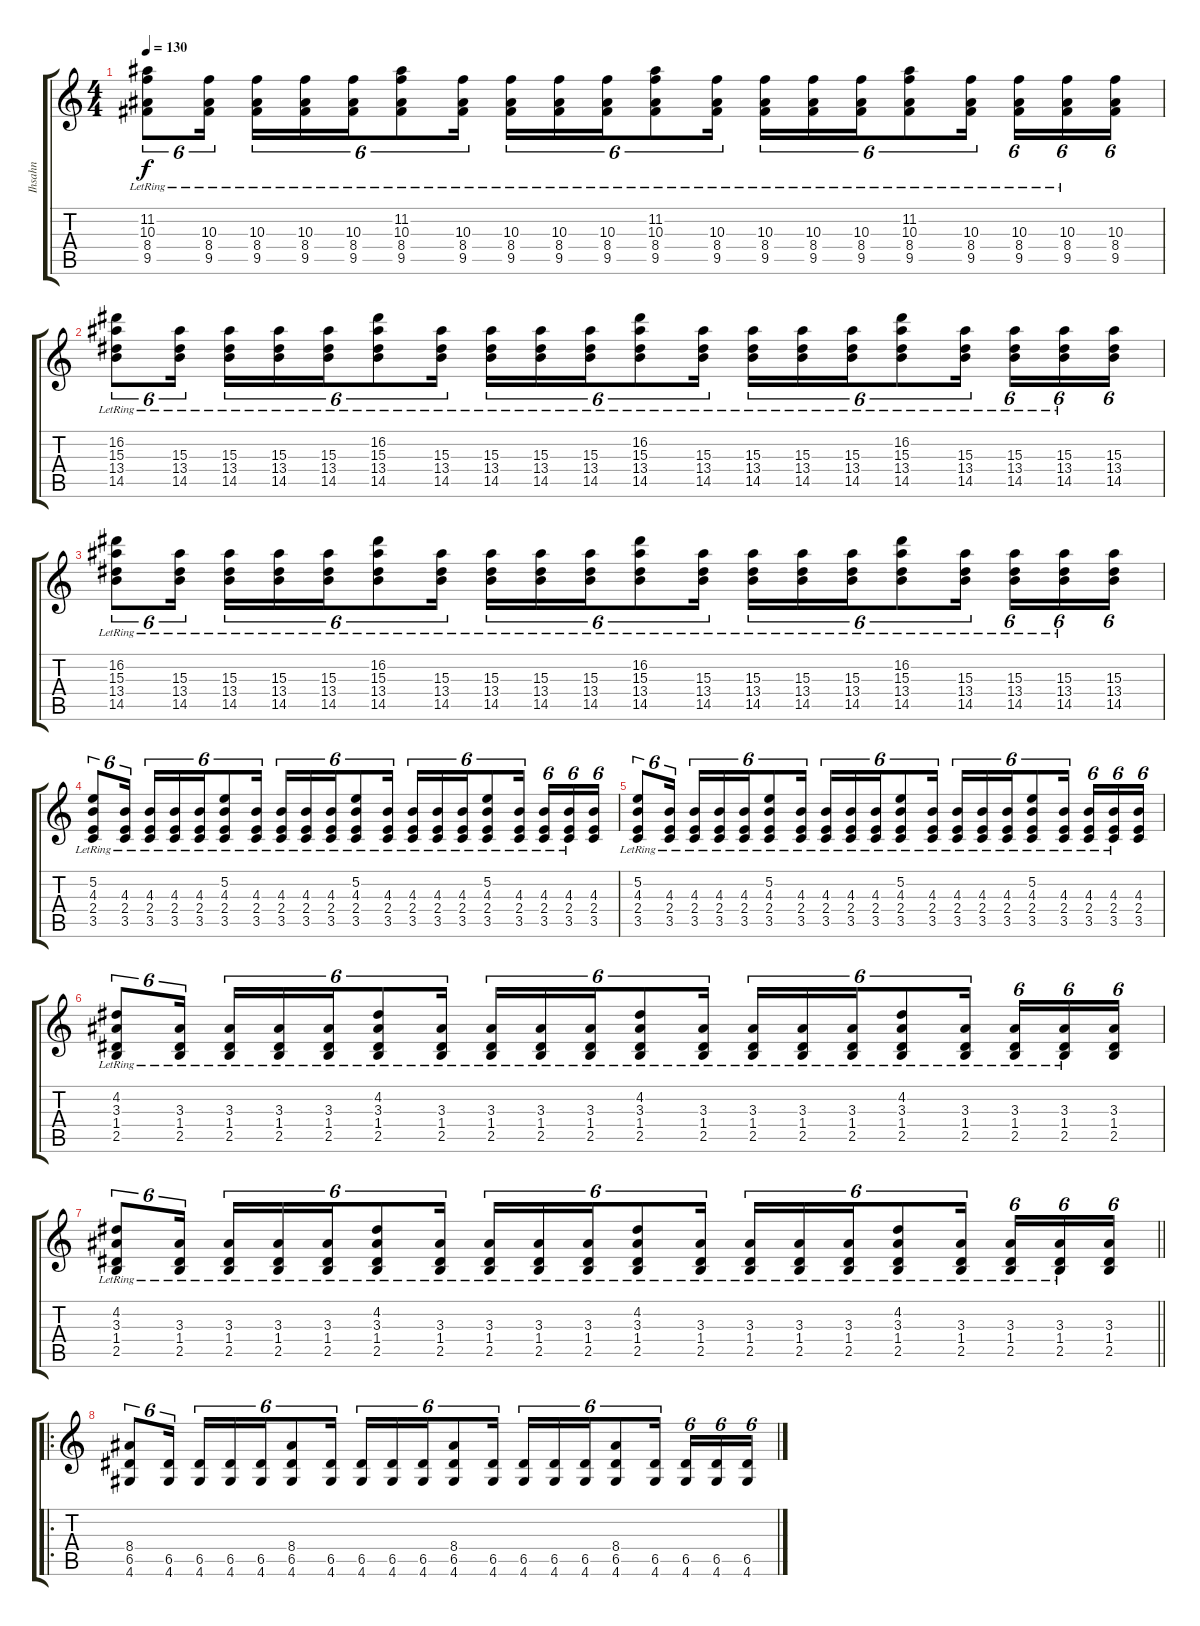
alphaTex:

\track ("Ihsahn" "Ihsahn") {instrument distortionguitar}
\staff {score tabs}
\tuning (E4 B3 G3 D3 A2 E2) {hide}
\ts (4 4)
\tempo 130
\clef g2
\ks c
(11.2{lr} 10.3{lr} 8.4{lr} 9.5{lr}).8{tu (6 4) dy f} (10.3{lr} 8.4{lr} 9.5{lr}).16{tu (6 4)} (10.3{lr} 8.4{lr} 9.5{lr}).16{tu (6 4)} (10.3{lr} 8.4{lr} 9.5{lr}).16{tu (6 4)} (10.3{lr} 8.4{lr} 9.5{lr}).16{tu (6 4)} (11.2{lr} 10.3{lr} 8.4{lr} 9.5{lr}).8{tu (6 4)} (10.3{lr} 8.4{lr} 9.5{lr}).16{tu (6 4)} (10.3{lr} 8.4{lr} 9.5{lr}).16{tu (6 4)} (10.3{lr} 8.4{lr} 9.5{lr}).16{tu (6 4)} (10.3{lr} 8.4{lr} 9.5{lr}).16{tu (6 4)} (11.2{lr} 10.3{lr} 8.4{lr} 9.5{lr}).8{tu (6 4)} (10.3{lr} 8.4{lr} 9.5{lr}).16{tu (6 4)} (10.3{lr} 8.4{lr} 9.5{lr}).16{tu (6 4)} (10.3{lr} 8.4{lr} 9.5{lr}).16{tu (6 4)} (10.3{lr} 8.4{lr} 9.5{lr}).16{tu (6 4)} (11.2{lr} 10.3{lr} 8.4{lr} 9.5{lr}).8{tu (6 4)} (10.3{lr} 8.4{lr} 9.5{lr}).16{tu (6 4)} (10.3{lr} 8.4{lr} 9.5{lr}).16{tu (6 4)} (10.3{lr} 8.4{lr} 9.5{lr}).16{tu (6 4)} (10.3 8.4 9.5).16{tu (6 4)} |
(16.2{lr} 15.3{lr} 13.4{lr} 14.5{lr}).8{tu (6 4)} (15.3{lr} 13.4{lr} 14.5{lr}).16{tu (6 4)} (15.3{lr} 13.4{lr} 14.5{lr}).16{tu (6 4)} (15.3{lr} 13.4{lr} 14.5{lr}).16{tu (6 4)} (15.3{lr} 13.4{lr} 14.5{lr}).16{tu (6 4)} (16.2{lr} 15.3{lr} 13.4{lr} 14.5{lr}).8{tu (6 4)} (15.3{lr} 13.4{lr} 14.5{lr}).16{tu (6 4)} (15.3{lr} 13.4{lr} 14.5{lr}).16{tu (6 4)} (15.3{lr} 13.4{lr} 14.5{lr}).16{tu (6 4)} (15.3{lr} 13.4{lr} 14.5{lr}).16{tu (6 4)} (16.2{lr} 15.3{lr} 13.4{lr} 14.5{lr}).8{tu (6 4)} (15.3{lr} 13.4{lr} 14.5{lr}).16{tu (6 4)} (15.3{lr} 13.4{lr} 14.5{lr}).16{tu (6 4)} (15.3{lr} 13.4{lr} 14.5{lr}).16{tu (6 4)} (15.3{lr} 13.4{lr} 14.5{lr}).16{tu (6 4)} (16.2{lr} 15.3{lr} 13.4{lr} 14.5{lr}).8{tu (6 4)} (15.3{lr} 13.4{lr} 14.5{lr}).16{tu (6 4)} (15.3{lr} 13.4{lr} 14.5{lr}).16{tu (6 4)} (15.3{lr} 13.4{lr} 14.5{lr}).16{tu (6 4)} (15.3 13.4 14.5).16{tu (6 4)} |
(16.2{lr} 15.3{lr} 13.4{lr} 14.5{lr}).8{tu (6 4)} (15.3{lr} 13.4{lr} 14.5{lr}).16{tu (6 4)} (15.3{lr} 13.4{lr} 14.5{lr}).16{tu (6 4)} (15.3{lr} 13.4{lr} 14.5{lr}).16{tu (6 4)} (15.3{lr} 13.4{lr} 14.5{lr}).16{tu (6 4)} (16.2{lr} 15.3{lr} 13.4{lr} 14.5{lr}).8{tu (6 4)} (15.3{lr} 13.4{lr} 14.5{lr}).16{tu (6 4)} (15.3{lr} 13.4{lr} 14.5{lr}).16{tu (6 4)} (15.3{lr} 13.4{lr} 14.5{lr}).16{tu (6 4)} (15.3{lr} 13.4{lr} 14.5{lr}).16{tu (6 4)} (16.2{lr} 15.3{lr} 13.4{lr} 14.5{lr}).8{tu (6 4)} (15.3{lr} 13.4{lr} 14.5{lr}).16{tu (6 4)} (15.3{lr} 13.4{lr} 14.5{lr}).16{tu (6 4)} (15.3{lr} 13.4{lr} 14.5{lr}).16{tu (6 4)} (15.3{lr} 13.4{lr} 14.5{lr}).16{tu (6 4)} (16.2{lr} 15.3{lr} 13.4{lr} 14.5{lr}).8{tu (6 4)} (15.3{lr} 13.4{lr} 14.5{lr}).16{tu (6 4)} (15.3{lr} 13.4{lr} 14.5{lr}).16{tu (6 4)} (15.3{lr} 13.4{lr} 14.5{lr}).16{tu (6 4)} (15.3 13.4 14.5).16{tu (6 4)} |
(5.2{lr} 4.3{lr} 2.4{lr} 3.5{lr}).8{tu (6 4)} (4.3{lr} 2.4{lr} 3.5{lr}).16{tu (6 4)} (4.3{lr} 2.4{lr} 3.5{lr}).16{tu (6 4)} (4.3{lr} 2.4{lr} 3.5{lr}).16{tu (6 4)} (4.3{lr} 2.4{lr} 3.5{lr}).16{tu (6 4)} (5.2{lr} 4.3{lr} 2.4{lr} 3.5{lr}).8{tu (6 4)} (4.3{lr} 2.4{lr} 3.5{lr}).16{tu (6 4)} (4.3{lr} 2.4{lr} 3.5{lr}).16{tu (6 4)} (4.3{lr} 2.4{lr} 3.5{lr}).16{tu (6 4)} (4.3{lr} 2.4{lr} 3.5{lr}).16{tu (6 4)} (5.2{lr} 4.3{lr} 2.4{lr} 3.5{lr}).8{tu (6 4)} (4.3{lr} 2.4{lr} 3.5{lr}).16{tu (6 4)} (4.3{lr} 2.4{lr} 3.5{lr}).16{tu (6 4)} (4.3{lr} 2.4{lr} 3.5{lr}).16{tu (6 4)} (4.3{lr} 2.4{lr} 3.5{lr}).16{tu (6 4)} (5.2{lr} 4.3{lr} 2.4{lr} 3.5{lr}).8{tu (6 4)} (4.3{lr} 2.4{lr} 3.5{lr}).16{tu (6 4)} (4.3{lr} 2.4{lr} 3.5{lr}).16{tu (6 4)} (4.3{lr} 2.4{lr} 3.5{lr}).16{tu (6 4)} (4.3 2.4 3.5).16{tu (6 4)} |
(5.2{lr} 4.3{lr} 2.4{lr} 3.5{lr}).8{tu (6 4)} (4.3{lr} 2.4{lr} 3.5{lr}).16{tu (6 4)} (4.3{lr} 2.4{lr} 3.5{lr}).16{tu (6 4)} (4.3{lr} 2.4{lr} 3.5{lr}).16{tu (6 4)} (4.3{lr} 2.4{lr} 3.5{lr}).16{tu (6 4)} (5.2{lr} 4.3{lr} 2.4{lr} 3.5{lr}).8{tu (6 4)} (4.3{lr} 2.4{lr} 3.5{lr}).16{tu (6 4)} (4.3{lr} 2.4{lr} 3.5{lr}).16{tu (6 4)} (4.3{lr} 2.4{lr} 3.5{lr}).16{tu (6 4)} (4.3{lr} 2.4{lr} 3.5{lr}).16{tu (6 4)} (5.2{lr} 4.3{lr} 2.4{lr} 3.5{lr}).8{tu (6 4)} (4.3{lr} 2.4{lr} 3.5{lr}).16{tu (6 4)} (4.3{lr} 2.4{lr} 3.5{lr}).16{tu (6 4)} (4.3{lr} 2.4{lr} 3.5{lr}).16{tu (6 4)} (4.3{lr} 2.4{lr} 3.5{lr}).16{tu (6 4)} (5.2{lr} 4.3{lr} 2.4{lr} 3.5{lr}).8{tu (6 4)} (4.3{lr} 2.4{lr} 3.5{lr}).16{tu (6 4)} (4.3{lr} 2.4{lr} 3.5{lr}).16{tu (6 4)} (4.3{lr} 2.4{lr} 3.5{lr}).16{tu (6 4)} (4.3 2.4 3.5).16{tu (6 4)} |
(4.2{lr} 3.3{lr} 1.4{lr} 2.5{lr}).8{tu (6 4)} (3.3{lr} 1.4{lr} 2.5{lr}).16{tu (6 4)} (3.3{lr} 1.4{lr} 2.5{lr}).16{tu (6 4)} (3.3{lr} 1.4{lr} 2.5{lr}).16{tu (6 4)} (3.3{lr} 1.4{lr} 2.5{lr}).16{tu (6 4)} (4.2{lr} 3.3{lr} 1.4{lr} 2.5{lr}).8{tu (6 4)} (3.3{lr} 1.4{lr} 2.5{lr}).16{tu (6 4)} (3.3{lr} 1.4{lr} 2.5{lr}).16{tu (6 4)} (3.3{lr} 1.4{lr} 2.5{lr}).16{tu (6 4)} (3.3{lr} 1.4{lr} 2.5{lr}).16{tu (6 4)} (4.2{lr} 3.3{lr} 1.4{lr} 2.5{lr}).8{tu (6 4)} (3.3{lr} 1.4{lr} 2.5{lr}).16{tu (6 4)} (3.3{lr} 1.4{lr} 2.5{lr}).16{tu (6 4)} (3.3{lr} 1.4{lr} 2.5{lr}).16{tu (6 4)} (3.3{lr} 1.4{lr} 2.5{lr}).16{tu (6 4)} (4.2{lr} 3.3{lr} 1.4{lr} 2.5{lr}).8{tu (6 4)} (3.3{lr} 1.4{lr} 2.5{lr}).16{tu (6 4)} (3.3{lr} 1.4{lr} 2.5{lr}).16{tu (6 4)} (3.3{lr} 1.4{lr} 2.5{lr}).16{tu (6 4)} (3.3 1.4 2.5).16{tu (6 4)} |
\barLineRight lightlight
(4.2{lr} 3.3{lr} 1.4{lr} 2.5{lr}).8{tu (6 4)} (3.3{lr} 1.4{lr} 2.5{lr}).16{tu (6 4)} (3.3{lr} 1.4{lr} 2.5{lr}).16{tu (6 4)} (3.3{lr} 1.4{lr} 2.5{lr}).16{tu (6 4)} (3.3{lr} 1.4{lr} 2.5{lr}).16{tu (6 4)} (4.2{lr} 3.3{lr} 1.4{lr} 2.5{lr}).8{tu (6 4)} (3.3{lr} 1.4{lr} 2.5{lr}).16{tu (6 4)} (3.3{lr} 1.4{lr} 2.5{lr}).16{tu (6 4)} (3.3{lr} 1.4{lr} 2.5{lr}).16{tu (6 4)} (3.3{lr} 1.4{lr} 2.5{lr}).16{tu (6 4)} (4.2{lr} 3.3{lr} 1.4{lr} 2.5{lr}).8{tu (6 4)} (3.3{lr} 1.4{lr} 2.5{lr}).16{tu (6 4)} (3.3{lr} 1.4{lr} 2.5{lr}).16{tu (6 4)} (3.3{lr} 1.4{lr} 2.5{lr}).16{tu (6 4)} (3.3{lr} 1.4{lr} 2.5{lr}).16{tu (6 4)} (4.2{lr} 3.3{lr} 1.4{lr} 2.5{lr}).8{tu (6 4)} (3.3{lr} 1.4{lr} 2.5{lr}).16{tu (6 4)} (3.3{lr} 1.4{lr} 2.5{lr}).16{tu (6 4)} (3.3{lr} 1.4{lr} 2.5{lr}).16{tu (6 4)} (3.3 1.4 2.5).16{tu (6 4)} |
\ro
(8.4 6.5 4.6).8{tu (6 4)} (6.5 4.6).16{tu (6 4)} (6.5 4.6).16{tu (6 4)} (6.5 4.6).16{tu (6 4)} (6.5 4.6).16{tu (6 4)} (8.4 6.5 4.6).8{tu (6 4)} (6.5 4.6).16{tu (6 4)} (6.5 4.6).16{tu (6 4)} (6.5 4.6).16{tu (6 4)} (6.5 4.6).16{tu (6 4)} (8.4 6.5 4.6).8{tu (6 4)} (6.5 4.6).16{tu (6 4)} (6.5 4.6).16{tu (6 4)} (6.5 4.6).16{tu (6 4)} (6.5 4.6).16{tu (6 4)} (8.4 6.5 4.6).8{tu (6 4)} (6.5 4.6).16{tu (6 4)} (6.5 4.6).16{tu (6 4)} (6.5 4.6).16{tu (6 4)} (6.5 4.6).16{tu (6 4)}
